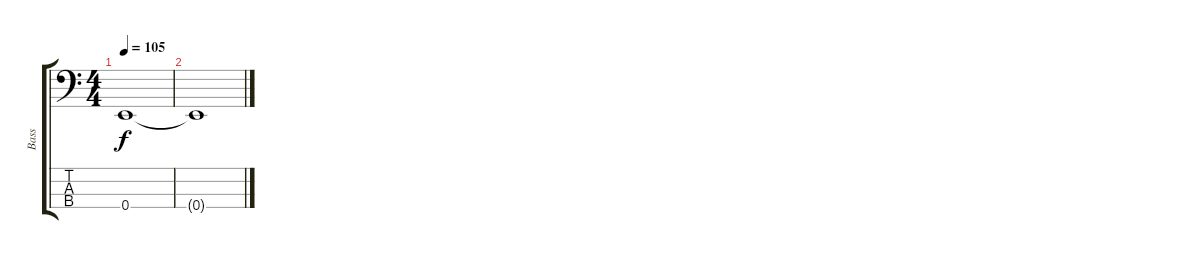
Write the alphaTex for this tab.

\track ("Bass" "Bass") {instrument electricbassfinger}
\staff {score tabs}
\tuning (G2 D2 A1 E1) {hide}
\ts (4 4)
\tempo 105
\clef f4
\ks c
0.4{t}.1{dy f} |
0.4{t}.1
